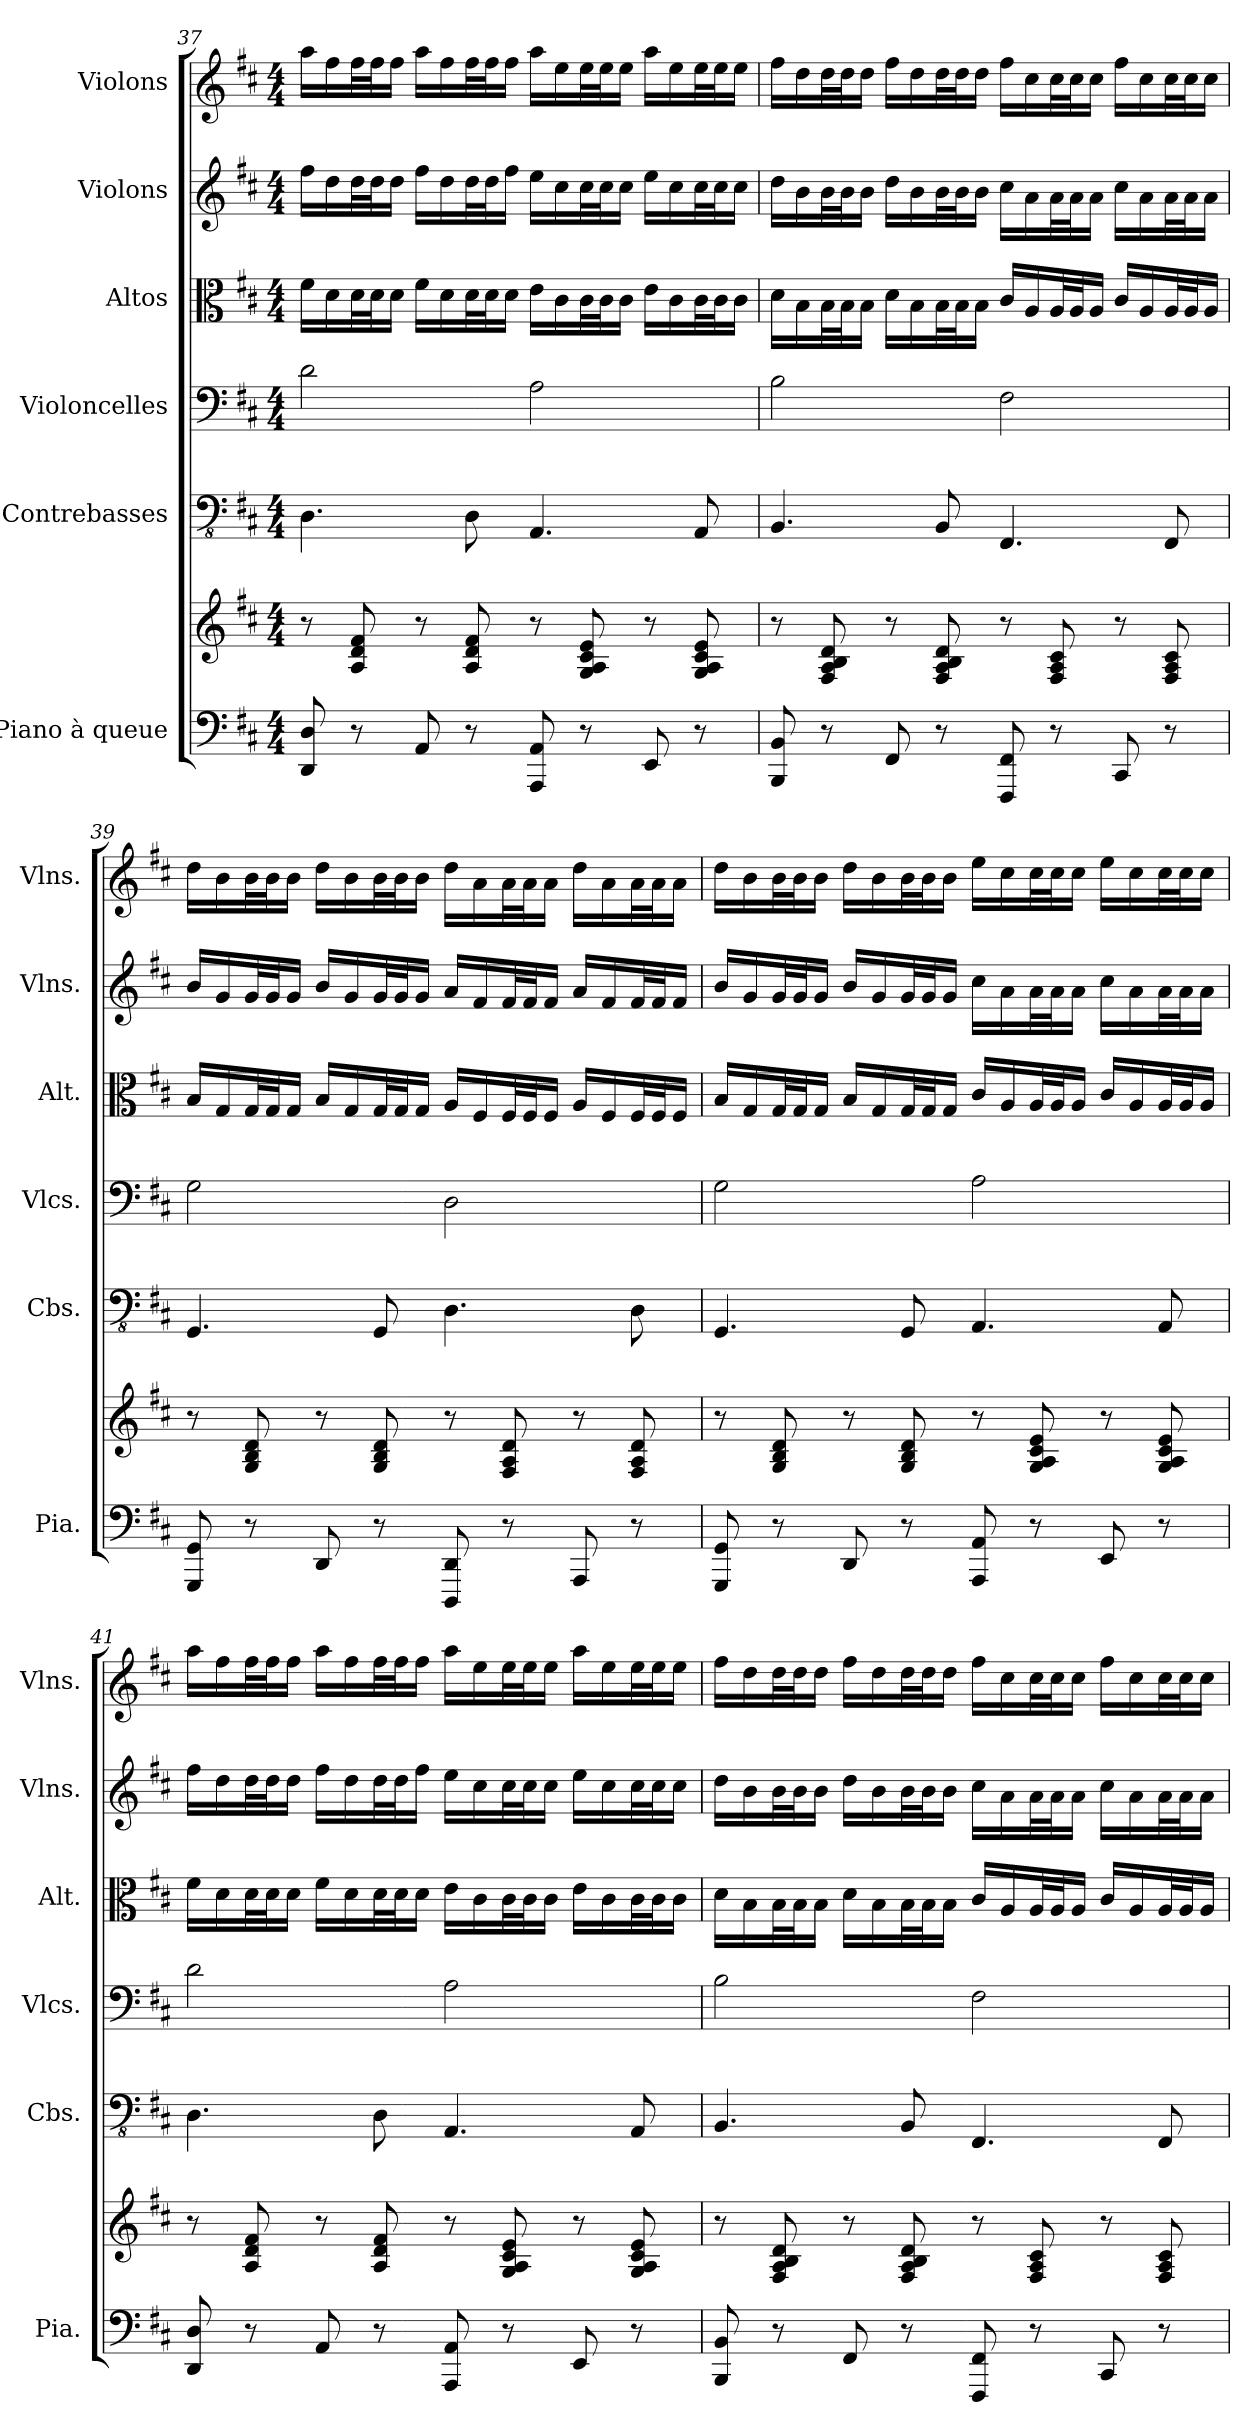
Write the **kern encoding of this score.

**kern	**kern	**kern	**kern	**kern	**kern	**kern
*part6	*part6	*part5	*part4	*part3	*part2	*part1
*staff7	*staff6	*staff5	*staff4	*staff3	*staff2	*staff1
*I"Piano à queue	*	*I"Contrebasses	*I"Violoncelles	*I"Altos	*I"Violons	*I"Violons
*I'Pia.	*	*I'Cbs.	*I'Vlcs.	*I'Alt.	*I'Vlns.	*I'Vlns.
*clefF4	*clefG2	*clefFv4	*clefF4	*clefC3	*clefG2	*clefG2
*k[f#c#]	*k[f#c#]	*k[f#c#]	*k[f#c#]	*k[f#c#]	*k[f#c#]	*k[f#c#]
*M4/4	*M4/4	*M4/4	*M4/4	*M4/4	*M4/4	*M4/4
=37	=37	=37	=37	=37	=37	=37
8DD/ 8D/	8r	4.DD\	2d\	16f#\LL	16ff#\LL	16aa\LL
.	.	.	.	16d\	16dd\	16ff#\
8r	8A/ 8d/ 8f#/	.	.	32d\L	32dd\L	32ff#\L
.	.	.	.	32d\J	32dd\J	32ff#\J
.	.	.	.	16d\JJ	16dd\JJ	16ff#\JJ
8AA/	8r	.	.	16f#\LL	16ff#\LL	16aa\LL
.	.	.	.	16d\	16dd\	16ff#\
8r	8A/ 8d/ 8f#/	8DD\	.	32d\L	32dd\L	32ff#\L
.	.	.	.	32d\J	32dd\J	32ff#\J
.	.	.	.	16d\JJ	16ff#\JJ	16ff#\JJ
8AAA/ 8AA/	8r	4.AAA/	2A\	16e\LL	16ee\LL	16aa\LL
.	.	.	.	16c#\	16cc#\	16ee\
8r	8G/ 8A/ 8c#/ 8e/	.	.	32c#\L	32cc#\L	32ee\L
.	.	.	.	32c#\J	32cc#\J	32ee\J
.	.	.	.	16c#\JJ	16cc#\JJ	16ee\JJ
8EE/	8r	.	.	16e\LL	16ee\LL	16aa\LL
.	.	.	.	16c#\	16cc#\	16ee\
8r	8G/ 8A/ 8c#/ 8e/	8AAA/	.	32c#\L	32cc#\L	32ee\L
.	.	.	.	32c#\J	32cc#\J	32ee\J
.	.	.	.	16c#\JJ	16cc#\JJ	16ee\JJ
!!LO:LB:g=z
=38	=38	=38	=38	=38	=38	=38
8BBB/ 8BB/	8r	4.BBB/	2B\	16d\LL	16dd\LL	16ff#\LL
.	.	.	.	16B\	16b\	16dd\
8r	8F#/ 8A/ 8B/ 8d/	.	.	32B\L	32b\L	32dd\L
.	.	.	.	32B\J	32b\J	32dd\J
.	.	.	.	16B\JJ	16b\JJ	16dd\JJ
8FF#/	8r	.	.	16d\LL	16dd\LL	16ff#\LL
.	.	.	.	16B\	16b\	16dd\
8r	8F#/ 8A/ 8B/ 8d/	8BBB/	.	32B\L	32b\L	32dd\L
.	.	.	.	32B\J	32b\J	32dd\J
.	.	.	.	16B\JJ	16b\JJ	16dd\JJ
8FFF#/ 8FF#/	8r	4.FFF#/	2F#\	16c#/LL	16cc#\LL	16ff#\LL
.	.	.	.	16A/	16a\	16cc#\
8r	8F#/ 8A/ 8c#/	.	.	32A/L	32a\L	32cc#\L
.	.	.	.	32A/J	32a\J	32cc#\J
.	.	.	.	16A/JJ	16a\JJ	16cc#\JJ
8CC#/	8r	.	.	16c#/LL	16cc#\LL	16ff#\LL
.	.	.	.	16A/	16a\	16cc#\
8r	8F#/ 8A/ 8c#/	8FFF#/	.	32A/L	32a\L	32cc#\L
.	.	.	.	32A/J	32a\J	32cc#\J
.	.	.	.	16A/JJ	16a\JJ	16cc#\JJ
=39	=39	=39	=39	=39	=39	=39
8GGG/ 8GG/	8r	4.GGG/	2G\	16B/LL	16b/LL	16dd\LL
.	.	.	.	16G/	16g/	16b\
8r	8G/ 8B/ 8d/	.	.	32G/L	32g/L	32b\L
.	.	.	.	32G/J	32g/J	32b\J
.	.	.	.	16G/JJ	16g/JJ	16b\JJ
8DD/	8r	.	.	16B/LL	16b/LL	16dd\LL
.	.	.	.	16G/	16g/	16b\
8r	8G/ 8B/ 8d/	8GGG/	.	32G/L	32g/L	32b\L
.	.	.	.	32G/J	32g/J	32b\J
.	.	.	.	16G/JJ	16g/JJ	16b\JJ
8DDD/ 8DD/	8r	4.DD\	2D\	16A/LL	16a/LL	16dd\LL
.	.	.	.	16F#/	16f#/	16a\
8r	8F#/ 8A/ 8d/	.	.	32F#/L	32f#/L	32a\L
.	.	.	.	32F#/J	32f#/J	32a\J
.	.	.	.	16F#/JJ	16f#/JJ	16a\JJ
8AAA/	8r	.	.	16A/LL	16a/LL	16dd\LL
.	.	.	.	16F#/	16f#/	16a\
8r	8F#/ 8A/ 8d/	8DD\	.	32F#/L	32f#/L	32a\L
.	.	.	.	32F#/J	32f#/J	32a\J
.	.	.	.	16F#/JJ	16f#/JJ	16a\JJ
!!LO:PB:g=z
=40	=40	=40	=40	=40	=40	=40
8GGG/ 8GG/	8r	4.GGG/	2G\	16B/LL	16b/LL	16dd\LL
.	.	.	.	16G/	16g/	16b\
8r	8G/ 8B/ 8d/	.	.	32G/L	32g/L	32b\L
.	.	.	.	32G/J	32g/J	32b\J
.	.	.	.	16G/JJ	16g/JJ	16b\JJ
8DD/	8r	.	.	16B/LL	16b/LL	16dd\LL
.	.	.	.	16G/	16g/	16b\
8r	8G/ 8B/ 8d/	8GGG/	.	32G/L	32g/L	32b\L
.	.	.	.	32G/J	32g/J	32b\J
.	.	.	.	16G/JJ	16g/JJ	16b\JJ
8AAA/ 8AA/	8r	4.AAA/	2A\	16c#/LL	16cc#\LL	16ee\LL
.	.	.	.	16A/	16a\	16cc#\
8r	8G/ 8A/ 8c#/ 8e/	.	.	32A/L	32a\L	32cc#\L
.	.	.	.	32A/J	32a\J	32cc#\J
.	.	.	.	16A/JJ	16a\JJ	16cc#\JJ
8EE/	8r	.	.	16c#/LL	16cc#\LL	16ee\LL
.	.	.	.	16A/	16a\	16cc#\
8r	8G/ 8A/ 8c#/ 8e/	8AAA/	.	32A/L	32a\L	32cc#\L
.	.	.	.	32A/J	32a\J	32cc#\J
.	.	.	.	16A/JJ	16a\JJ	16cc#\JJ
=41	=41	=41	=41	=41	=41	=41
8DD/ 8D/	8r	4.DD\	2d\	16f#\LL	16ff#\LL	16aa\LL
.	.	.	.	16d\	16dd\	16ff#\
8r	8A/ 8d/ 8f#/	.	.	32d\L	32dd\L	32ff#\L
.	.	.	.	32d\J	32dd\J	32ff#\J
.	.	.	.	16d\JJ	16dd\JJ	16ff#\JJ
8AA/	8r	.	.	16f#\LL	16ff#\LL	16aa\LL
.	.	.	.	16d\	16dd\	16ff#\
8r	8A/ 8d/ 8f#/	8DD\	.	32d\L	32dd\L	32ff#\L
.	.	.	.	32d\J	32dd\J	32ff#\J
.	.	.	.	16d\JJ	16ff#\JJ	16ff#\JJ
8AAA/ 8AA/	8r	4.AAA/	2A\	16e\LL	16ee\LL	16aa\LL
.	.	.	.	16c#\	16cc#\	16ee\
8r	8G/ 8A/ 8c#/ 8e/	.	.	32c#\L	32cc#\L	32ee\L
.	.	.	.	32c#\J	32cc#\J	32ee\J
.	.	.	.	16c#\JJ	16cc#\JJ	16ee\JJ
8EE/	8r	.	.	16e\LL	16ee\LL	16aa\LL
.	.	.	.	16c#\	16cc#\	16ee\
8r	8G/ 8A/ 8c#/ 8e/	8AAA/	.	32c#\L	32cc#\L	32ee\L
.	.	.	.	32c#\J	32cc#\J	32ee\J
.	.	.	.	16c#\JJ	16cc#\JJ	16ee\JJ
!!LO:LB:g=z
=42	=42	=42	=42	=42	=42	=42
8BBB/ 8BB/	8r	4.BBB/	2B\	16d\LL	16dd\LL	16ff#\LL
.	.	.	.	16B\	16b\	16dd\
8r	8F#/ 8A/ 8B/ 8d/	.	.	32B\L	32b\L	32dd\L
.	.	.	.	32B\J	32b\J	32dd\J
.	.	.	.	16B\JJ	16b\JJ	16dd\JJ
8FF#/	8r	.	.	16d\LL	16dd\LL	16ff#\LL
.	.	.	.	16B\	16b\	16dd\
8r	8F#/ 8A/ 8B/ 8d/	8BBB/	.	32B\L	32b\L	32dd\L
.	.	.	.	32B\J	32b\J	32dd\J
.	.	.	.	16B\JJ	16b\JJ	16dd\JJ
8FFF#/ 8FF#/	8r	4.FFF#/	2F#\	16c#/LL	16cc#\LL	16ff#\LL
.	.	.	.	16A/	16a\	16cc#\
8r	8F#/ 8A/ 8c#/	.	.	32A/L	32a\L	32cc#\L
.	.	.	.	32A/J	32a\J	32cc#\J
.	.	.	.	16A/JJ	16a\JJ	16cc#\JJ
8CC#/	8r	.	.	16c#/LL	16cc#\LL	16ff#\LL
.	.	.	.	16A/	16a\	16cc#\
8r	8F#/ 8A/ 8c#/	8FFF#/	.	32A/L	32a\L	32cc#\L
.	.	.	.	32A/J	32a\J	32cc#\J
.	.	.	.	16A/JJ	16a\JJ	16cc#\JJ
=	=	=	=	=	=	=
*-	*-	*-	*-	*-	*-	*-
